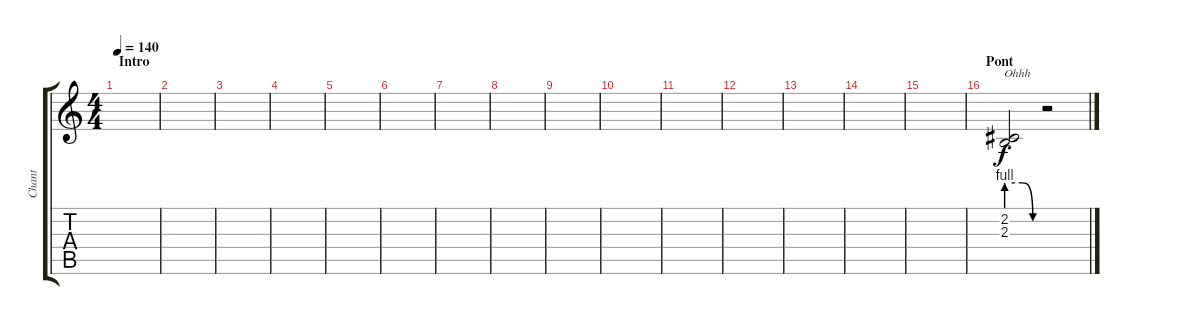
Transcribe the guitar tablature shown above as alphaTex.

\track ("Chant" "Chant") {instrument lead8bassandlead}
\staff {score tabs}
\tuning (E4 B3 G3 D3 A2 E2) {hide}
\ts (4 4)
\section ("" "Intro")
\tempo 140
\clef g2
\ks c
|
|
|
|
|
|
|
|
|
|
|
|
|
|
|
\section ("" "Pont")
(2.2 2.3{be (custom 0 4 30 4 50 0 60 0)}).2{txt "Ohhh"} r.2
